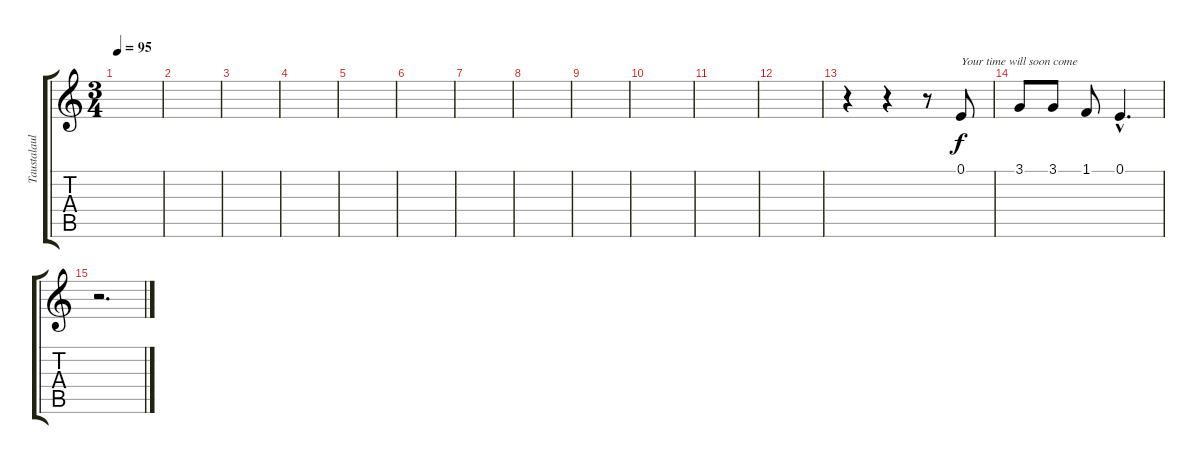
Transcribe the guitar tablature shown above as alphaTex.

\track ("Taustalaulu" "Taustalaul") {instrument piccolo}
\staff {score tabs}
\tuning (E4 B3 G3 D3 A2 E2) {hide}
\ts (3 4)
\tempo 95
\clef g2
\ks c
|
|
|
|
|
|
|
|
|
|
|
|
r.4 r.4 r.8 0.1.8{txt "Your time will soon come"} |
3.1.8 3.1.8 1.1.8 0.1{hac}.4{d} |
r.2{d}
